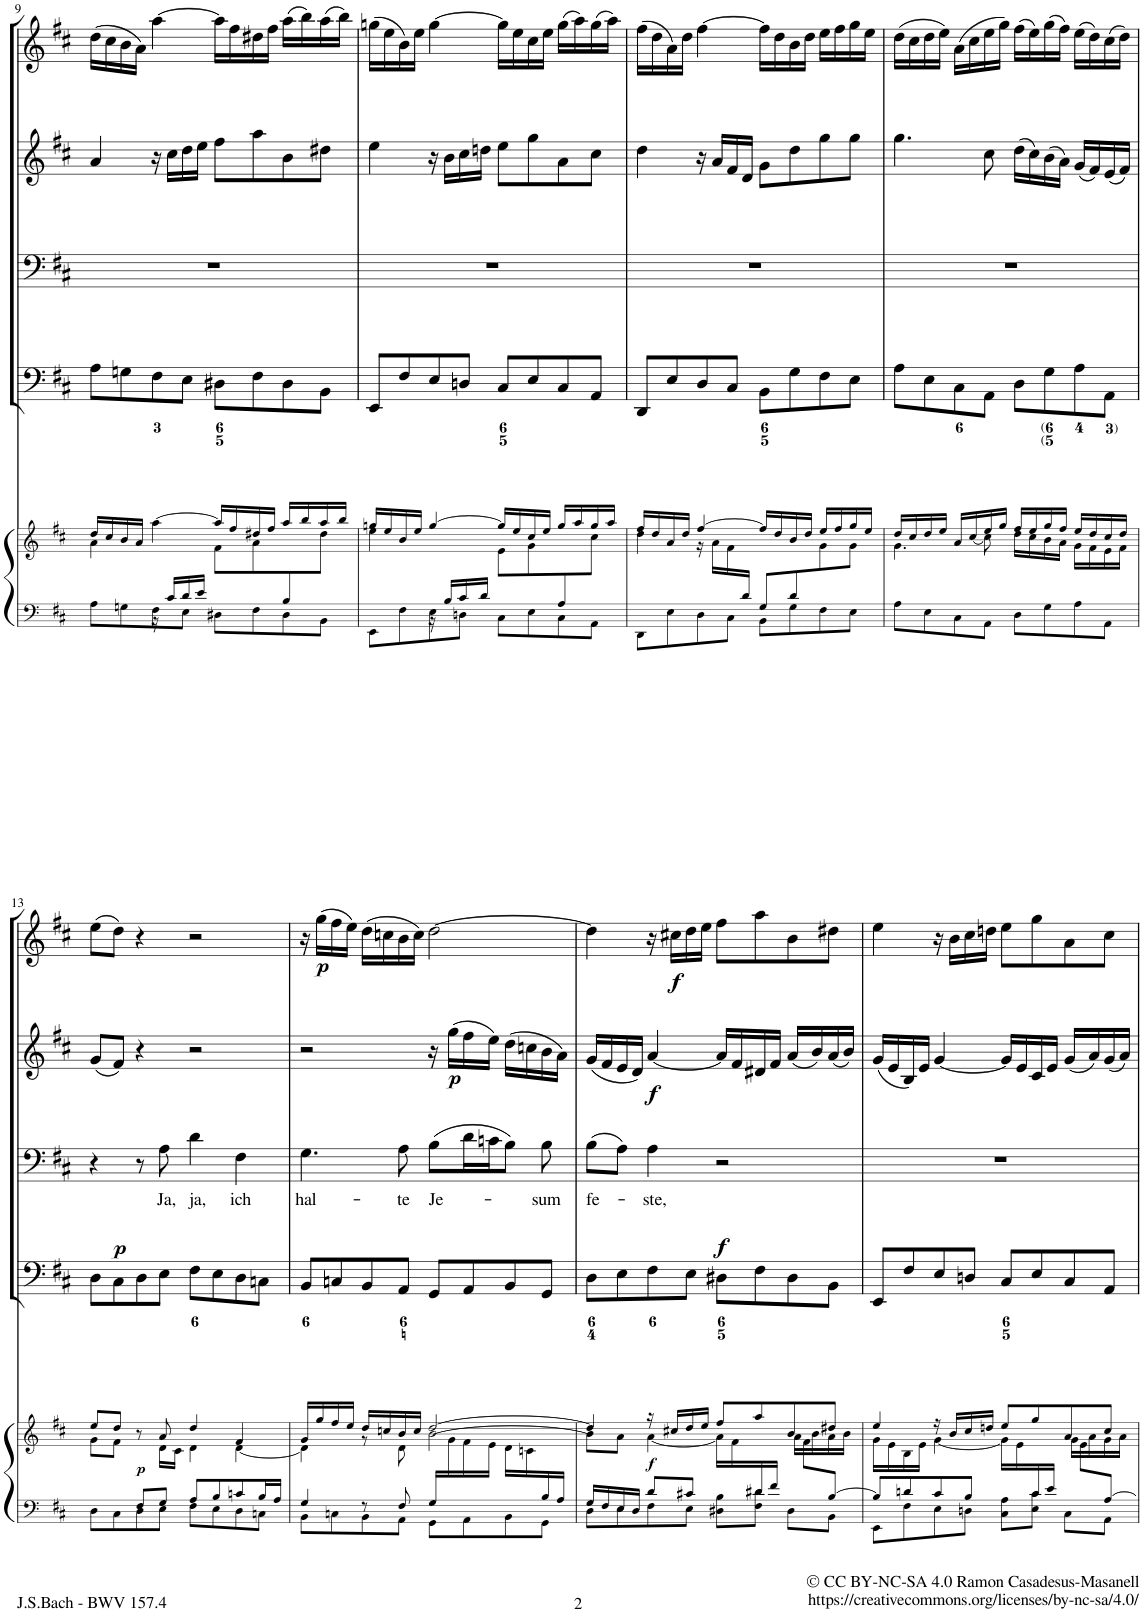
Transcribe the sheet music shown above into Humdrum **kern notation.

**kern	**kern	**dynam	**kern	**dynam	**kern	**text	**kern	**dynam	**kern	**dynam
*part5	*part5	*part5	*part4	*part4	*part3	*part3	*part2	*part2	*part1	*part1
*staff6	*staff5	*staff5/6	*staff4	*staff4	*staff3	*staff3	*staff2	*staff2	*staff1	*staff1
*I"Piano reduction	*	*	*I"Continuo	*	*I"Basso	*	*I"Violino	*	*I"Flauto Traverso	*
*I'Pno	*	*	*	*	*	*	*I'Vln	*	*I'Fl	*
!!LO:PB:g=z
*clefF4	*clefG2	*	*clefF4	*	*clefF4	*	*clefG2	*	*clefG2	*
*k[f#c#]	*k[f#c#]	*	*k[f#c#]	*	*k[f#c#]	*	*k[f#c#]	*	*k[f#c#]	*
*M4/4	*M4/4	*	*M4/4	*	*M4/4	*	*M4/4	*	*M4/4	*
*met(c)	*met(c)	*	*met(c)	*	*met(c)	*	*met(c)	*	*met(c)	*
=9	=9	=9	=9	=9	=9	=9	=9	=9	=9	=9
*^	*^	*	*	*	*	*	*	*	*	*
16ryy	8A\L	16dd/LL	4a\	.	8A\L	.	1r	.	4a/	.	(16dd\LL	.
.	.	16cc#/	.	.	.	.	.	.	.	.	16cc#\	.
.	8Gn\	16b/	.	.	8Gn\	.	.	.	.	.	16b\	.
.	.	16a/JJ	.	.	.	.	.	.	.	.	16a\JJ)	.
.	8F#\	[>4aa\	16r	.	8F#\	.	.	.	16r	.	[4aa\	.
16c#/LL	.	.	8.ryy	.	.	.	.	.	16cc#\LL	.	.	.
16d/	8E\J	.	.	.	8E\J	.	.	.	16dd\	.	.	.
16e/JJ	.	.	.	.	.	.	.	.	16ee\JJ	.	.	.
4ryy	8D#X\L	16aa/LL]	8f#\L	.	8D#X\L	.	.	.	8ff#\L	.	16aa\LL]	.
.	.	16ff#/	.	.	.	.	.	.	.	.	16ff#\	.
.	8F#\	16dd#X/	8a\	.	8F#\	.	.	.	8aa\	.	16dd#X\	.
.	.	16ff#/JJ	.	.	.	.	.	.	.	.	16ff#\JJ	.
8B/	8D#\	16aa/LL	8ryy	.	8D#\	.	.	.	8b\	.	(16aa\LL	.
.	.	16bb/	.	.	.	.	.	.	.	.	16bb\)	.
8ryy	8BB\J	16aa/	8dd#\J	.	8BB\J	.	.	.	8dd#X\J	.	(16aa\	.
.	.	16bb/JJ	.	.	.	.	.	.	.	.	16bb\JJ)	.
=10	=10	=10	=10	=10	=10	=10	=10	=10	=10	=10	=10	=10
16ryy	8EE\L	16ggn/LL	4ee\	.	8EE/L	.	1r	.	4ee\	.	(16ggn\LL	.
.	.	16ee/	.	.	.	.	.	.	.	.	16ee\	.
.	8F#\	16b/	.	.	8F#/	.	.	.	.	.	16b\)	.
.	.	16ee/JJ	.	.	.	.	.	.	.	.	16ee\JJ	.
.	8E\	[4gg/	16r	.	8E/	.	.	.	16r	.	[4gg\	.
16B/LL	.	.	8.ryy	.	.	.	.	.	16b\LL	.	.	.
16c#/	8Dn\J	.	.	.	8Dn/J	.	.	.	16cc#\	.	.	.
16d/JJ	.	.	.	.	.	.	.	.	16ddn\JJ	.	.	.
4ryy	8C#\L	16gg/LL]	8e\L	.	8C#/L	.	.	.	8ee\L	.	16gg\LL]	.
.	.	16ee/	.	.	.	.	.	.	.	.	16ee\	.
.	8E\	16cc#/	8g\	.	8E/	.	.	.	8gg\	.	16cc#\	.
.	.	16ee/JJ	.	.	.	.	.	.	.	.	16ee\JJ	.
8A/	8C#\	16gg/LL	8ryy	.	8C#/	.	.	.	8a\	.	(16gg\LL	.
.	.	16aa/	.	.	.	.	.	.	.	.	16aa\)	.
8ryy	8AA\J	16gg/	8cc#\J	.	8AA/J	.	.	.	8cc#\J	.	(16gg\	.
.	.	16aa/JJ	.	.	.	.	.	.	.	.	16aa\JJ)	.
=11	=11	=11	=11	=11	=11	=11	=11	=11	=11	=11	=11	=11
4..ryy	8DD\L	16ff#/LL	4dd\	.	8DD/L	.	1r	.	4dd\	.	(16ff#\LL	.
.	.	16dd/	.	.	.	.	.	.	.	.	16dd\	.
.	8E\	16a/	.	.	8E/	.	.	.	.	.	16a\)	.
.	.	16dd/JJ	.	.	.	.	.	.	.	.	16dd\JJ	.
.	8D\	[4ff#/	16r	.	8D/	.	.	.	16r	.	[4ff#\	.
.	.	.	16a\LL	.	.	.	.	.	16a/LL	.	.	.
.	8C#\J	.	16f#\	.	8C#/J	.	.	.	16f#/	.	.	.
16d/JJ	.	.	16ryy	.	.	.	.	.	16d/JJ	.	.	.
*	*	*v	*v	*	*	*	*	*	*	*	*	*
8G/L	8BB\L	16ff#/LL]	.	8BB\L	.	.	.	8g\L	.	16ff#\LL]	.
.	.	16dd/	.	.	.	.	.	.	.	16dd\	.
8d/	8G\	16b/	.	8G\	.	.	.	8dd\	.	16b\	.
.	.	16dd/JJ	.	.	.	.	.	.	.	16dd\JJ	.
*	*	*^	*	*	*	*	*	*	*	*	*
4ryy	8F#\	16ee/LL	8g\	.	8F#\	.	.	.	8gg\	.	16ee\LL	.
.	.	16ff#/	.	.	.	.	.	.	.	.	16ff#\	.
.	8E\J	16gg/	8g\J	.	8E\J	.	.	.	8gg\J	.	16gg\	.
.	.	16ee/JJ	.	.	.	.	.	.	.	.	16ee\JJ	.
*v	*v	*	*	*	*	*	*	*	*	*	*	*
=12	=12	=12	=12	=12	=12	=12	=12	=12	=12	=12	=12
8A\L	16dd/LL	4.g\	.	8A\L	.	1r	.	4.gg\	.	(16dd\LL	.
.	16cc#/	.	.	.	.	.	.	.	.	16cc#\	.
8E\	16dd/	.	.	8E\	.	.	.	.	.	16dd\	.
.	16ee/JJ	.	.	.	.	.	.	.	.	16ee\JJ)	.
8C#\	16a/LL	.	.	8C#\	.	.	.	.	.	(16a\LL	.
.	[<16cc#/	.	.	.	.	.	.	.	.	16cc#\	.
8AA\J	16ee/	8cc#\]	.	8AA\J	.	.	.	8cc#\	.	16ee\	.
.	16gg/JJ	.	.	.	.	.	.	.	.	16gg\JJ)	.
8D\L	16ff#/LL	16dd\LL	.	8D\L	.	.	.	(16dd\LL	.	(16ff#\LL	.
.	16ee/	16cc#\	.	.	.	.	.	16cc#\)	.	16ee\)	.
8G\	16gg/	16b\	.	8G\	.	.	.	(16b\	.	(16gg\	.
.	16ff#/JJ	16a\JJ	.	.	.	.	.	16a\JJ)	.	16ff#\JJ)	.
8A\	16ee/LL	16g\LL	.	8A\	.	.	.	(16g/LL	.	(16ee\LL	.
.	16dd/	16f#\	.	.	.	.	.	16f#/)	.	16dd\)	.
8AA\J	16cc#/	16e\	.	8AA\J	.	.	.	(16e/	.	(16cc#\	.
.	16dd/JJ	16f#\JJ	.	.	.	.	.	16f#/JJ)	.	16dd\JJ)	.
!!LO:LB:g=z
=13	=13	=13	=13	=13	=13	=13	=13	=13	=13	=13	=13
*^	*	*	*	*	*	*	*	*	*	*	*
4ryy	8D\L	8ee/L	8g\L	.	8D\L	.	4r	.	(8g/L	.	(8ee\L	.
!	!	!	!	!	!	!LO:DY:a	!	!	!	!	!	!
.	8C#\	8dd/J	8f#\J	.	8C#\	p	.	.	8f#/J)	.	8dd\J)	.
!	!	!	!	!LO:DY:b	!	!	!	!	!	!	!	!
8F#/L	8D\	8r	8ryy	p	8D\	.	8r	.	4r	.	4r	.
!	!	!	!	!	!	!	!	!LO:LY:b	!	!	!	!
8G/J	8E\J	8a/	16d\LL	.	8E\J	.	8A\	Ja,	.	.	.	.
.	.	.	16c#\JJ	.	.	.	.	.	.	.	.	.
!	!	!	!	!	!	!	!	!LO:LY:b	!	!	!	!
8A/L	8F#\L	4dd/	4d\	.	8F#\L	.	4d\	ja,	2r	.	2r	.
8B/	8E\	.	.	.	8E\	.	.	.	.	.	.	.
!	!	!	!	!	!	!	!	!LO:LY:b	!	!	!	!
8cn/	8D\	4f#/	[4d\	.	8D\	.	4F#\	ich	.	.	.	.
16B/L	8Cn\J	.	.	.	8Cn\J	.	.	.	.	.	.	.
16A/JJ	.	.	.	.	.	.	.	.	.	.	.	.
=14	=14	=14	=14	=14	=14	=14	=14	=14	=14	=14	=14	=14
*	*	*	*^	*	*	*	*	*	*	*	*	*
!	!	!	!	!	!	!	!	!	!LO:LY:b	!	!	!	!
4G/	8BB\L	16g/LL	4d\]	16ryy	.	8BB/L	.	4.G\	hal-	2r	.	16r	.
!	!	!	!	!	!	!	!	!	!	!	!	!	!LO:DY:b
*	*	*	*v	*v	*	*	*	*	*	*	*	*	*
.	.	16gg/	.	.	.	.	.	.	.	.	(16gg\LL	p
.	8Cn\	16ff#/	.	.	8Cn/	.	.	.	.	.	16ff#\	.
.	.	16ee/JJ	.	.	.	.	.	.	.	.	16ee\JJ)	.
8r	8BB\	16dd/LL	8r	.	8BB/	.	.	.	.	.	(16dd\LL	.
.	.	16ccn/	.	.	.	.	.	.	.	.	16ccn\	.
!	!	!	!	!	!	!	!	!LO:LY:b	!	!	!	!
8F#/	8AA\J	16b/	8d\	.	8AA/J	.	8A\	-te	.	.	16b\	.
.	.	16cc/JJ	.	.	.	.	.	.	.	.	16cc\JJ)	.
!	!	!	!	!	!	!	!	!LO:LY:b	!	!	!	!
16G/LL	8GG\L	[2dd/	[>2b\	.	8GG/L	.	(8B\L	Je-	16r	.	[2dd\	.
*	*	*	*^	*	*	*	*	*	*	*	*	*
!	!	!	!	!	!	!	!	!	!	!	!LO:DY:b	!	!
16ryy	.	.	.	16g\	.	.	.	.	.	(16gg\LL	p	.	.
.	8AA\	.	.	16f#\	.	8AA/	.	16d\L	.	16ff#\	.	.	.
.	.	.	.	16e\JJ	.	.	.	16cn\J	.	16ee\JJ)	.	.	.
.	8BB\	.	.	16d\LL	.	8BB/	.	8B\J)	.	(16dd\LL	.	.	.
.	.	.	.	16cn\	.	.	.	.	.	16ccn\	.	.	.
!	!	!	!	!	!	!	!	!	!LO:LY:b	!	!	!	!
16B/	8GG\J	.	.	8ryy	.	8GG/J	.	8B\	-sum	16b\	.	.	.
16A/JJ	.	.	.	.	.	.	.	.	.	16a\JJ)	.	.	.
=15	=15	=15	=15	=15	=15	=15	=15	=15	=15	=15	=15	=15	=15
*	*^	*	*	*	*	*	*	*	*	*	*	*	*
!	!	!	!	!	!	!	!	!	!	!LO:LY:b	!	!	!	!
8ryy	16G/LL	8D\L	4dd/]	8b\L]	2.ryy	.	8D\L	.	(8B\L	fe-	(16g/LL	.	4dd\]	.
.	16F#/	.	.	.	.	.	.	.	.	.	16f#/	.	.	.
.	16E/	8E\	.	8a\J	.	.	8E\	.	8A\J)	.	16e/	.	.	.
.	16D/JJ	.	.	.	.	.	.	.	.	.	16d/JJ)	.	.	.
!	!	!	!	!	!	!LO:DY:b	!	!	!	!LO:LY:b	!	!LO:DY:b	!	!
.	8d/L	8F#\	16r	[4a\	.	f	8F#\	.	4A\	-ste,	[4a/	f	16r	.
!	!	!	!	!	!	!	!	!	!	!	!	!	!	!LO:DY:b
.	.	.	16cc#X/LL	.	.	.	.	.	.	.	.	.	16cc#X\LL	f
.	8c#X/J	8E\J	16dd/	.	.	.	8E\J	.	.	.	.	.	16dd\	.
.	.	.	16ee/JJ	.	.	.	.	.	.	.	.	.	16ee\JJ	.
!	!	!	!	!	!	!	!	!LO:DY:a	!	!	!	!	!	!
.	4ryy	8D#X\ 8B\L	8ff#/L	16a\LL]	.	.	8D#X\L	f	2r	.	16a/LL]	.	8ff#\L	.
.	.	.	.	16f#\	.	.	.	.	.	.	16f#/	.	.	.
16d#X/	.	8F#\ 8d#\J	8aa/	8ryy	.	.	8F#\	.	.	.	16d#X/	.	8aa\	.
16f#/JJ	.	.	.	.	.	.	.	.	.	.	16f#/JJ	.	.	.
4ryy	8ryy	8D#\L	8b/	16a\LL	8f#\L	.	8D#\	.	.	.	(16a/LL	.	8b\	.
.	.	.	.	16b\	.	.	.	.	.	.	16b/)	.	.	.
.	[8B/J	8BB\J	8dd#X/J	16a\	8ryy	.	8BB\J	.	.	.	(16a/	.	8dd#X\J	.
.	.	.	.	16b\JJ	.	.	.	.	.	.	16b/JJ)	.	.	.
=16	=16	=16	=16	=16	=16	=16	=16	=16	=16	=16	=16	=16	=16	=16
8ryy	8B/L]	8EE\L	4ee/	16g\LL	2.ryy	.	8EE/L	.	1r	.	(16g/LL	.	4ee\	.
.	.	.	.	16e\	.	.	.	.	.	.	16e/	.	.	.
.	8dn/	8F#\	.	16B\	.	.	8F#/	.	.	.	16B/)	.	.	.
.	.	.	.	16e\JJ	.	.	.	.	.	.	16e/JJ	.	.	.
.	8c#/	8E\	16r	[4g\	.	.	8E/	.	.	.	[4g/	.	16r	.
.	.	.	16b/LL	.	.	.	.	.	.	.	.	.	16b\LL	.
.	8B/J	8Dn\J	16cc#/	.	.	.	8Dn/J	.	.	.	.	.	16cc#\	.
.	.	.	16ddn/JJ	.	.	.	.	.	.	.	.	.	16ddn\JJ	.
.	4ryy	8C#\ 8A\L	8ee/L	16g\LL]	.	.	8C#/L	.	.	.	16g/LL]	.	8ee\L	.
.	.	.	.	16e\	.	.	.	.	.	.	16e/	.	.	.
16c#/	.	8E\ 8c#\J	8gg/	8ryy	.	.	8E/	.	.	.	16c#/	.	8gg\	.
16e/JJ	.	.	.	.	.	.	.	.	.	.	16e/JJ	.	.	.
4ryy	8ryy	8C#\L	8a/	16g\LL	8e\L	.	8C#/	.	.	.	(16g/LL	.	8a\	.
.	.	.	.	16a\	.	.	.	.	.	.	16a/)	.	.	.
.	[8A/J	8AA\J	8cc#/J	16g\	8ryy	.	8AA/J	.	.	.	(16g/	.	8cc#\J	.
.	.	.	.	16a\JJ	.	.	.	.	.	.	16a/JJ)	.	.	.
*v	*v	*v	*	*	*	*	*	*	*	*	*	*	*	*
*	*v	*v	*v	*	*	*	*	*	*	*	*	*
=	=	=	=	=	=	=	=	=	=	=
*-	*-	*-	*-	*-	*-	*-	*-	*-	*-	*-
